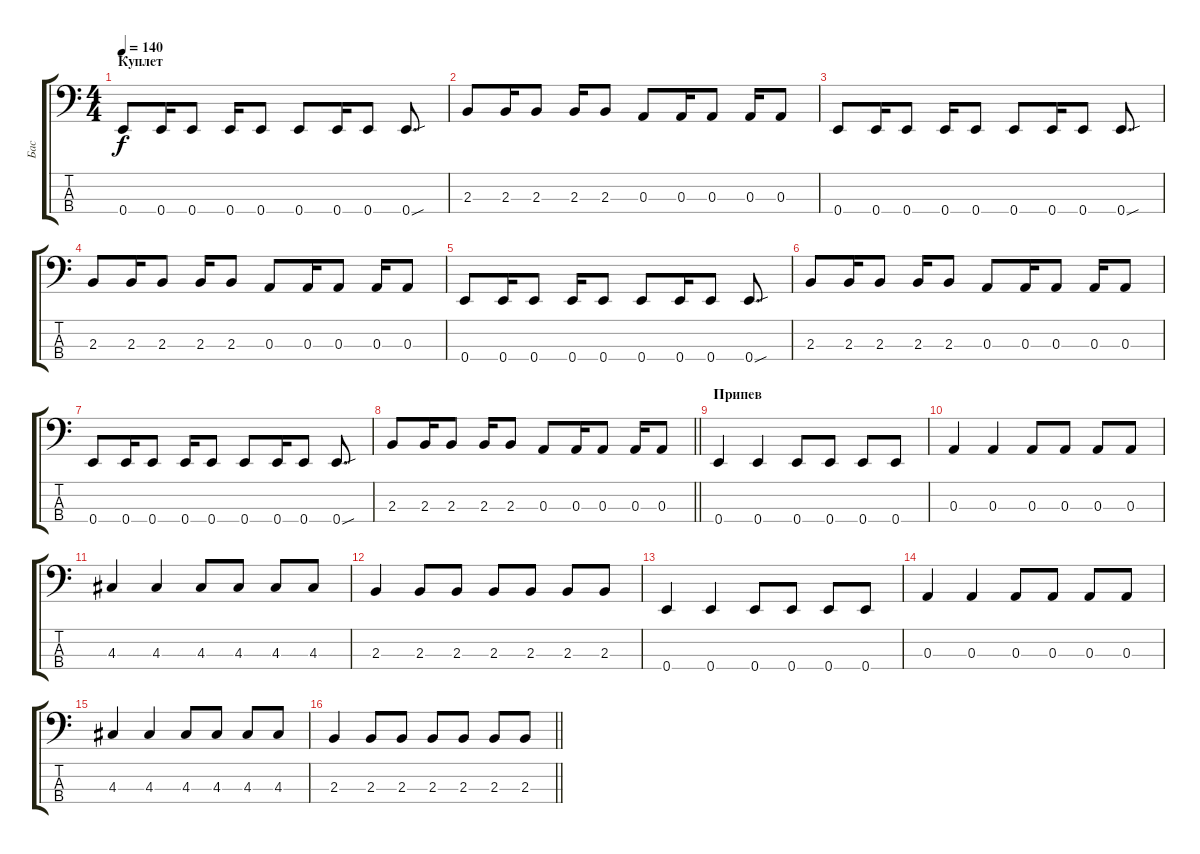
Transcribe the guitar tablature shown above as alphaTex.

\track ("Бас" "Бас") {instrument electricbassfinger}
\staff {score tabs}
\tuning (G2 D2 A1 E1) {hide}
\ts (4 4)
\section ("" "Куплет")
\tempo 140
\clef f4
\ks c
0.4.8{dy f} 0.4.16 0.4.8 0.4.16 0.4.8 0.4.8 0.4.16 0.4.8 0.4{sou}.8{d} |
2.3.8 2.3.16 2.3.8 2.3.16 2.3.8 0.3.8 0.3.16 0.3.8 0.3.16 0.3.8 |
0.4.8 0.4.16 0.4.8 0.4.16 0.4.8 0.4.8 0.4.16 0.4.8 0.4{sou}.8{d} |
2.3.8 2.3.16 2.3.8 2.3.16 2.3.8 0.3.8 0.3.16 0.3.8 0.3.16 0.3.8 |
0.4.8 0.4.16 0.4.8 0.4.16 0.4.8 0.4.8 0.4.16 0.4.8 0.4{sou}.8{d} |
2.3.8 2.3.16 2.3.8 2.3.16 2.3.8 0.3.8 0.3.16 0.3.8 0.3.16 0.3.8 |
0.4.8 0.4.16 0.4.8 0.4.16 0.4.8 0.4.8 0.4.16 0.4.8 0.4{sou}.8{d} |
\barLineRight lightlight
2.3.8 2.3.16 2.3.8 2.3.16 2.3.8 0.3.8 0.3.16 0.3.8 0.3.16 0.3.8 |
\section ("" "Припев")
0.4.4 0.4.4 0.4.8 0.4.8 0.4.8 0.4.8 |
0.3.4 0.3.4 0.3.8 0.3.8 0.3.8 0.3.8 |
4.3.4 4.3.4 4.3.8 4.3.8 4.3.8 4.3.8 |
2.3.4 2.3.8 2.3.8 2.3.8 2.3.8 2.3.8 2.3.8 |
0.4.4 0.4.4 0.4.8 0.4.8 0.4.8 0.4.8 |
0.3.4 0.3.4 0.3.8 0.3.8 0.3.8 0.3.8 |
4.3.4 4.3.4 4.3.8 4.3.8 4.3.8 4.3.8 |
\barLineRight lightlight
2.3.4 2.3.8 2.3.8 2.3.8 2.3.8 2.3.8 2.3.8
